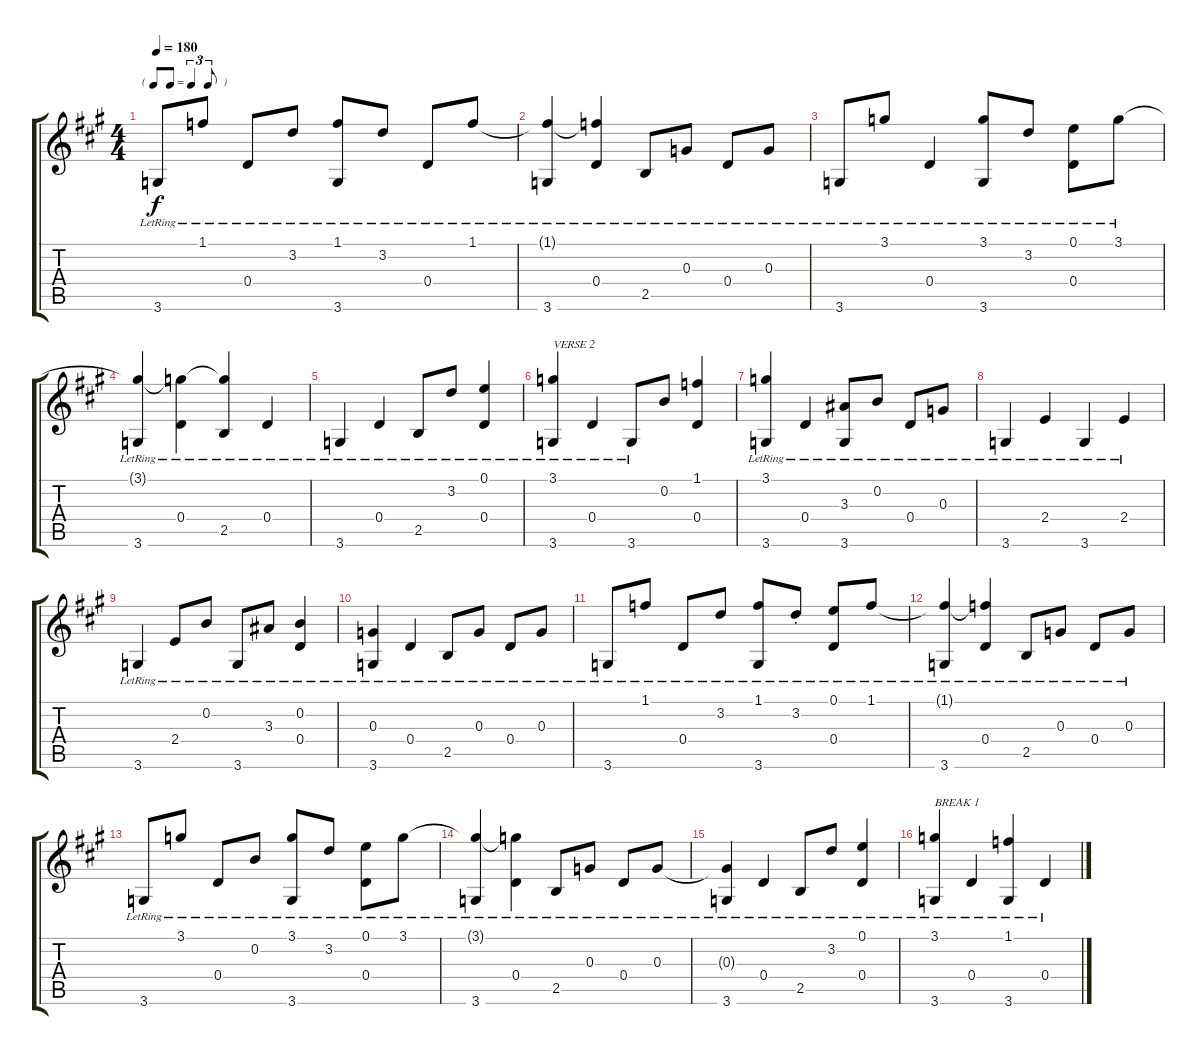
\track "" {instrument acousticguitarnylon}
\staff {score tabs}
\tuning (E4 B3 G3 D3 A2 E2) {hide}
\ts (4 4)
\tf triplet8th
\tempo 180
\clef g2
\ks a
3.6{lr}.8{dy f} 1.1{lr}.8 0.4{lr}.8 3.2{lr}.8 (1.1{lr} 3.6{lr}).8 3.2{lr}.8 0.4{lr}.8 1.1{lr}.8 |
(1.1{t} 3.6{lr}).4 (1.1{t} 0.4{lr}).4 2.5{lr}.8 0.3{lr}.8 0.4{lr}.8 0.3{lr}.8 |
3.6{lr}.8 3.1{lr}.8 0.4{lr}.4 (3.1{lr} 3.6{lr}).8 3.2{lr}.8 (0.1{lr} 0.4{lr}).8 3.1{lr}.8 |
(3.1{t} 3.6{lr}).4 (3.1{t} 0.4{lr}).4 (3.1{t} 2.5{lr}).4 0.4{lr}.4 |
3.6{lr}.4 0.4{lr}.4 2.5{lr}.8 3.2{lr}.8 (0.1{lr} 0.4{lr}).4 |
(3.1{lr} 3.6{lr}).4{txt "VERSE 2"} 0.4{lr}.4 3.6{lr}.8 0.2.8 (1.1 0.4).4 |
(3.1{lr} 3.6{lr}).4 0.4{lr}.4 (3.3{lr} 3.6{lr}).8 0.2{lr}.8 0.4{lr}.8 0.3{lr}.8 |
3.6{lr}.4 2.4{lr}.4 3.6{lr}.4 2.4{lr}.4 |
3.6{lr}.4 2.4{lr}.8 0.2{lr}.8 3.6{lr}.8 3.3{lr}.8 (0.2{lr} 0.4{lr}).4 |
(0.3{lr} 3.6{lr}).4 0.4{lr}.4 2.5{lr}.8 0.3{lr}.8 0.4{lr}.8 0.3{lr}.8 |
3.6{lr}.8 1.1{lr}.8 0.4{lr}.8 3.2{lr}.8 (1.1{lr} 3.6{lr}).8 3.2{st lr}.8 (0.1{lr} 0.4{lr}).8 1.1{lr}.8 |
(1.1{t} 3.6{lr}).4 (1.1{t} 0.4{lr}).4 2.5{lr}.8 0.3{lr}.8 0.4{lr}.8 0.3{lr}.8 |
3.6{lr}.8 3.1{lr}.8 0.4{lr}.8 0.2{lr}.8 (3.1{lr} 3.6{lr}).8 3.2{lr}.8 (0.1{lr} 0.4{lr}).8 3.1{lr}.8 |
(3.1{t} 3.6{lr}).4 (3.1{t} 0.4{lr}).4 2.5{lr}.8 0.3{lr}.8 0.4{lr}.8 0.3{lr}.8 |
(0.3{t} 3.6{lr}).4 0.4{lr}.4 2.5{lr}.8 3.2{lr}.8 (0.1{lr} 0.4{lr}).4 |
(3.1{lr} 3.6{lr}).4{txt "BREAK 1"} 0.4{lr}.4 (1.1{lr} 3.6{lr}).4 0.4{lr}.4
